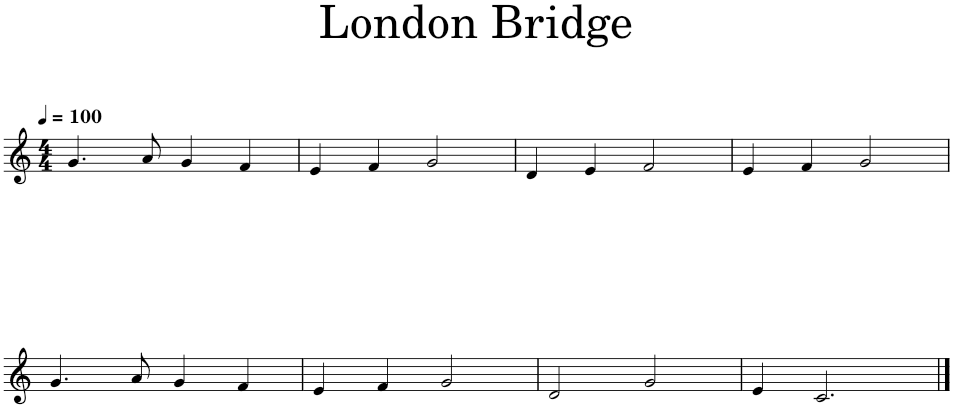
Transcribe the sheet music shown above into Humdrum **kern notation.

**kern
*part1
*staff1
*I"Piano
*I'Pno.
*clefG2
*k[]
*M4/4
*MM100
=1
4.g/
8a/
4g/
4f/
=2
4e/
4f/
2g/
=3
4d/
4e/
2f/
=4
4e/
4f/
2g/
!!LO:LB:g=z
=5
4.g/
8a/
4g/
4f/
=6
4e/
4f/
2g/
=7
2d/
2g/
=8
4e/
2.c/
==
*-
